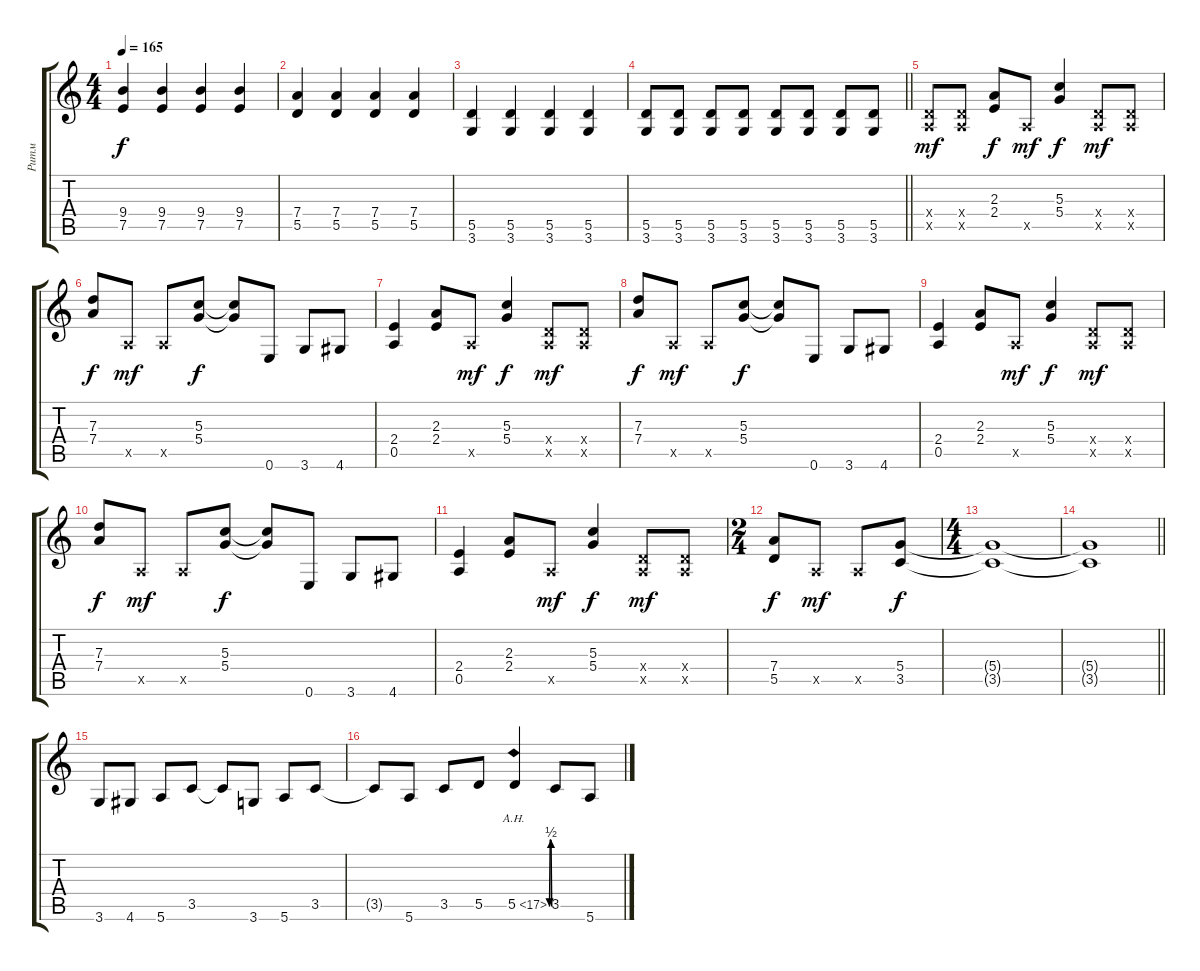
\track ("Ритм" "Ритм") {instrument distortionguitar}
\staff {score tabs}
\tuning (E4 B3 G3 D3 A2 E2) {hide}
\ts (4 4)
\tempo 165
\clef g2
\ks c
(9.4 7.5).4{dy f} (9.4 7.5).4 (9.4 7.5).4 (9.4 7.5).4 |
(7.4 5.5).4 (7.4 5.5).4 (7.4 5.5).4 (7.4 5.5).4 |
(5.5 3.6).4 (5.5 3.6).4 (5.5 3.6).4 (5.5 3.6).4 |
\barLineRight lightlight
(5.5 3.6).8 (5.5 3.6).8 (5.5 3.6).8 (5.5 3.6).8 (5.5 3.6).8 (5.5 3.6).8 (5.5 3.6).8 (5.5 3.6).8 |
(0.4{x} 0.5{x}).8{dy mf} (0.4{x} 0.5{x}).8 (2.3 2.4).8{dy f} 0.5{x}.8{dy mf} (5.3 5.4).4{dy f} (0.4{x} 0.5{x}).8{dy mf} (0.4{x} 0.5{x}).8 |
(7.3 7.4).8{dy f} 0.5{x}.8{dy mf} 0.5{x}.8 (5.3 5.4).8{dy f} (5.3{t} 5.4{t}).8 0.6.8 3.6.8 4.6.8 |
(2.4 0.5).4 (2.3 2.4).8 0.5{x}.8{dy mf} (5.3 5.4).4{dy f} (0.4{x} 0.5{x}).8{dy mf} (0.4{x} 0.5{x}).8 |
(7.3 7.4).8{dy f} 0.5{x}.8{dy mf} 0.5{x}.8 (5.3 5.4).8{dy f} (5.3{t} 5.4{t}).8 0.6.8 3.6.8 4.6.8 |
(2.4 0.5).4 (2.3 2.4).8 0.5{x}.8{dy mf} (5.3 5.4).4{dy f} (0.4{x} 0.5{x}).8{dy mf} (0.4{x} 0.5{x}).8 |
(7.3 7.4).8{dy f} 0.5{x}.8{dy mf} 0.5{x}.8 (5.3 5.4).8{dy f} (5.3{t} 5.4{t}).8 0.6.8 3.6.8 4.6.8 |
(2.4 0.5).4 (2.3 2.4).8 0.5{x}.8{dy mf} (5.3 5.4).4{dy f} (0.4{x} 0.5{x}).8{dy mf} (0.4{x} 0.5{x}).8 |
\ts (2 4)
(7.4 5.5).8{dy f} 0.5{x}.8{dy mf} 0.5{x}.8 (5.4 3.5).8{dy f} |
\ts (4 4)
(5.4{t} 3.5{t}).1 |
\barLineRight lightlight
(5.4{t} 3.5{t}).1 |
3.6.8 4.6.8 5.6.8 3.5.8 3.5{t}.8 3.6.8 5.6.8 3.5.8 |
3.5{t}.8 5.6.8 3.5.8 5.5.8 5.5{be (custom 0 0 10 2 20 2 30 0 60 0) ah 12}.4 3.5.8 5.6.8
